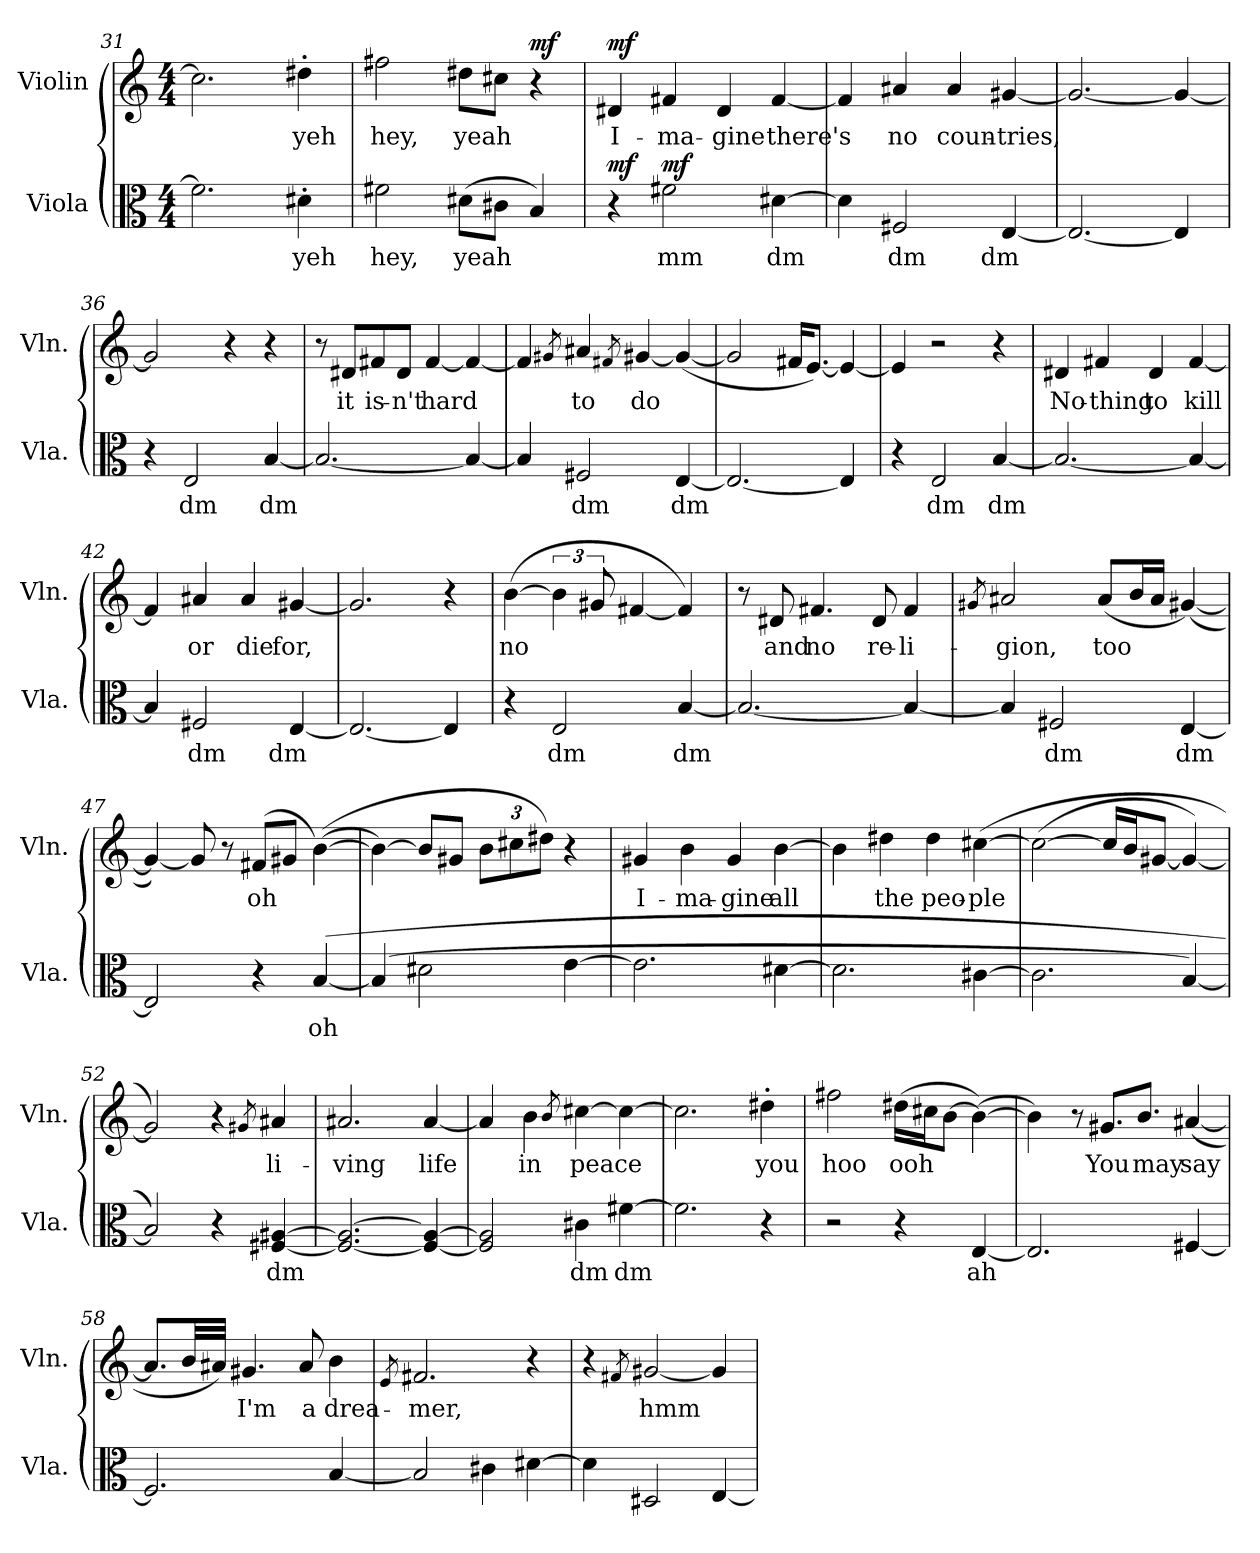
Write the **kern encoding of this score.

**kern	**text	**dynam	**kern	**text	**dynam
*part2	*part2	*part2	*part1	*part1	*part1
*staff2	*staff2	*staff2	*staff1	*staff1	*staff1
*I"Viola	*	*	*I"Violin	*	*
*I'Vla.	*	*	*I'Vln.	*	*
*clefC3	*	*	*clefG2	*	*
*k[]	*	*	*k[]	*	*
*M4/4	*	*	*M4/4	*	*
=31	=31	=31	=31	=31	=31
2.f#\]	.	.	2.cc#\]	.	.
4d#X'\	yeh	.	4dd#X'\	yeh	.
!!LO:PB:g=z
=32	=32	=32	=32	=32	=32
2f#X\	hey,	.	2ff#X\	hey,	.
(8d#X\L	yeah	.	8dd#X\L	yeah	.
8c#X\J	.	.	8cc#X\J	.	.
!	!	!	!	!	!LO:DY:b
4B/)	.	.	4r	.	mf
=33	=33	=33	=33	=33	=33
!	!	!LO:DY:b	!	!	!LO:DY:b
4r	.	mf	4d#X/	I-	mf
!	!	!LO:DY:b	!	!	!
2f#X\	mm	mf	4f#X/	-ma-	.
.	.	.	4d#/	-gine	.
[4d#X\	dm	.	[4f#/	there's	.
=34	=34	=34	=34	=34	=34
4d#\]	.	.	4f#/]	.	.
2F#X/	dm	.	4a#X/	no	.
.	.	.	4a#/	coun-	.
[4E/	dm	.	[4g#X/	-tries,	.
=35	=35	=35	=35	=35	=35
2.E/_	.	.	2.g#/_	.	.
4E/]	.	.	4g#/_	.	.
=36	=36	=36	=36	=36	=36
4r	.	.	2g#/]	.	.
2E/	dm	.	.	.	.
.	.	.	4r	.	.
[4B/	dm	.	4r	.	.
!!LO:LB:g=z
=37	=37	=37	=37	=37	=37
2.B/_	.	.	8r	.	.
.	.	.	8d#X/L	it	.
.	.	.	8f#X/	is-	.
.	.	.	8d#/J	-n't	.
.	.	.	[4f#/	hard	.
4B/_	.	.	4f#/_	.	.
=38	=38	=38	=38	=38	=38
4B/]	.	.	4f#/]	.	.
.	.	.	8qg#X/	.	.
2F#X/	dm	.	4a#X/	to	.
.	.	.	8qf#X/	.	.
.	.	.	[4g#/	do	.
[4E/	dm	.	(4g#/_	.	.
=39	=39	=39	=39	=39	=39
2.E/_	.	.	2g#/]	.	.
.	.	.	16f#X/KL	.	.
.	.	.	[8.e/J)	.	.
4E/]	.	.	4e/_	.	.
=40	=40	=40	=40	=40	=40
4r	.	.	4e/]	.	.
2E/	dm	.	2r	.	.
[4B/	dm	.	4r	.	.
=41	=41	=41	=41	=41	=41
2.B/_	.	.	4d#X/	No-	.
.	.	.	4f#X/	-thing	.
.	.	.	4d#/	to	.
4B/_	.	.	[4f#/	kill	.
!!LO:LB:g=z
=42	=42	=42	=42	=42	=42
4B/]	.	.	4f#/]	.	.
2F#X/	dm	.	4a#X/	or	.
.	.	.	4a#/	die	.
[4E/	dm	.	[4g#X/	for,	.
=43	=43	=43	=43	=43	=43
2.E/_	.	.	2.g#/]	.	.
4E/]	.	.	4r	.	.
=44	=44	=44	=44	=44	=44
4r	.	.	([4b\	no	.
2E/	dm	.	6b\]	.	.
.	.	.	12g#X/	.	.
.	.	.	[4f#X/	.	.
[4B/	dm	.	4f#/])	.	.
=45	=45	=45	=45	=45	=45
2.B/_	.	.	8r	.	.
.	.	.	8d#X/	and	.
.	.	.	4.f#X/	no	.
.	.	.	8d#/	re-	.
4B/_	.	.	4f#/	-li-	.
=46	=46	=46	=46	=46	=46
.	.	.	8qg#X/	.	.
4B/]	.	.	2a#X/	-gion,	.
2F#X/	dm	.	.	.	.
.	.	.	(8a#/L	too	.
.	.	.	16b/L	.	.
.	.	.	16a#/JJ	.	.
[4E/	dm	.	([4g#/)	.	.
!!LO:LB:g=z
=47	=47	=47	=47	=47	=47
2E/]	.	.	4g#/_)	.	.
.	.	.	8g#/]	.	.
.	.	.	8r	.	.
4r	.	.	(8f#X/L	oh	.
.	.	.	8g#X/J	.	.
([4B/	oh	.	(([4b\)	.	.
=48	=48	=48	=48	=48	=48
(4B/]	.	.	4b\_)	.	.
2d#X\	.	.	8b/L]	.	.
.	.	.	8g#X/J	.	.
*	*	*	*Xbrackettup	*	*
.	.	.	12b\L	.	.
.	.	.	12cc#X\	.	.
.	.	.	12dd#X\J)	.	.
[4e\	.	.	4r	.	.
=49	=49	=49	=49	=49	=49
2.e\]	.	.	4g#X/	I-	.
.	.	.	4b\	-ma-	.
.	.	.	4g#/	-gine	.
[4d#X\	.	.	[4b\	all	.
=50	=50	=50	=50	=50	=50
2.d#\]	.	.	4b\]	.	.
.	.	.	4dd#X\	the	.
.	.	.	4dd#\	peo-	.
[4c#X\	.	.	([4cc#X\	-ple	.
=51	=51	=51	=51	=51	=51
2.c#\]	.	.	(2cc#\_	.	.
.	.	.	16cc#/LL]	.	.
.	.	.	16b/J	.	.
.	.	.	[8g#X/J	.	.
[4B/)	.	.	4g#/_)	.	.
!!LO:LB:g=z
=52	=52	=52	=52	=52	=52
2B/])	.	.	2g#/])	.	.
4r	.	.	4r	.	.
.	.	.	8qg#X/	.	.
[4F#X/ [4A#X/	dm	.	4a#X/	li-	.
=53	=53	=53	=53	=53	=53
2.F#/_ 2.A#/_	.	.	2.a#X/	-ving	.
4F#/_ 4A#/_	.	.	[4a#/	life	.
=54	=54	=54	=54	=54	=54
2F#/] 2A#/]	.	.	4a#/]	.	.
.	.	.	4b\	in	.
.	.	.	8qb/	.	.
4c#X\	dm	.	[4cc#X\	peace	.
[4f#X\	dm	.	4cc#\_	.	.
=55	=55	=55	=55	=55	=55
2.f#\]	.	.	2.cc#\]	.	.
4r	.	.	4dd#X'\	you	.
=56	=56	=56	=56	=56	=56
2r	.	.	2ff#X\	hoo	.
4r	.	.	(16dd#X\LL	ooh	.
.	.	.	16cc#X\J	.	.
.	.	.	[8b\J	.	.
[4E/	ah	.	(4b\_)	.	.
!!LO:PB:g=z
=57	=57	=57	=57	=57	=57
2.E/]	.	.	4b\])	.	.
.	.	.	8r	.	.
.	.	.	8.g#X/L	You	.
.	.	.	8.b/J	may	.
[4F#X/	.	.	([4a#X/	say	.
=58	=58	=58	=58	=58	=58
2.F#/]	.	.	8.a#/L]	.	.
.	.	.	32b/LL	.	.
.	.	.	32a#X/JJJ)	.	.
.	.	.	4.g#X/	I'm	.
.	.	.	8a#/	a	.
[4B/	.	.	4b\	drea-	.
=59	=59	=59	=59	=59	=59
.	.	.	8qe/	.	.
2B/]	.	.	2.f#X/	-mer,	.
4c#X\	.	.	.	.	.
[4d#X\	.	.	4r	.	.
=60	=60	=60	=60	=60	=60
4d#\]	.	.	4r	.	.
.	.	.	8qf#X/	.	.
2D#X/	.	.	[2g#X/	hmm	.
[4E/	.	.	4g#/]	.	.
=	=	=	=	=	=
*-	*-	*-	*-	*-	*-
